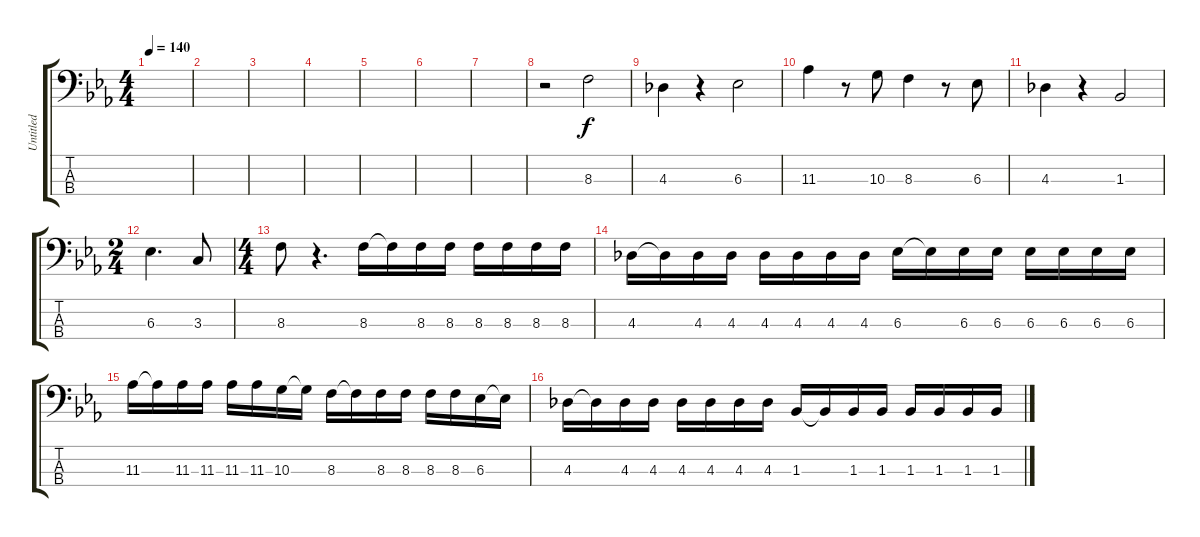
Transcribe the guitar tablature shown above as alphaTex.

\track ("Untitled" "Untitled") {instrument electricbassfinger}
\staff {score tabs}
\tuning (G2 D2 A1 E1) {hide}
\ts (4 4)
\tempo 140
\clef f4
\ks eb
|
|
|
|
|
|
|
r.2 8.3.2 |
4.3.4 r.4 6.3.2 |
11.3.4 r.8 10.3.8 8.3.4 r.8 6.3.8 |
4.3.4 r.4 1.3.2 |
\ts (2 4)
6.3.4{d} 3.3.8 |
\ts (4 4)
8.3.8 r.4{d} 8.3.16 8.3{t}.16 8.3.16 8.3.16 8.3.16 8.3.16 8.3.16 8.3.16 |
4.3.16 4.3{t}.16 4.3.16 4.3.16 4.3.16 4.3.16 4.3.16 4.3.16 6.3.16 6.3{t}.16 6.3.16 6.3.16 6.3.16 6.3.16 6.3.16 6.3.16 |
11.3.16 11.3{t}.16 11.3.16 11.3.16 11.3.16 11.3.16 10.3.16 10.3{t}.16 8.3.16 8.3{t}.16 8.3.16 8.3.16 8.3.16 8.3.16 6.3.16 6.3{t}.16 |
4.3.16 4.3{t}.16 4.3.16 4.3.16 4.3.16 4.3.16 4.3.16 4.3.16 1.3.16 1.3{t}.16 1.3.16 1.3.16 1.3.16 1.3.16 1.3.16 1.3.16
